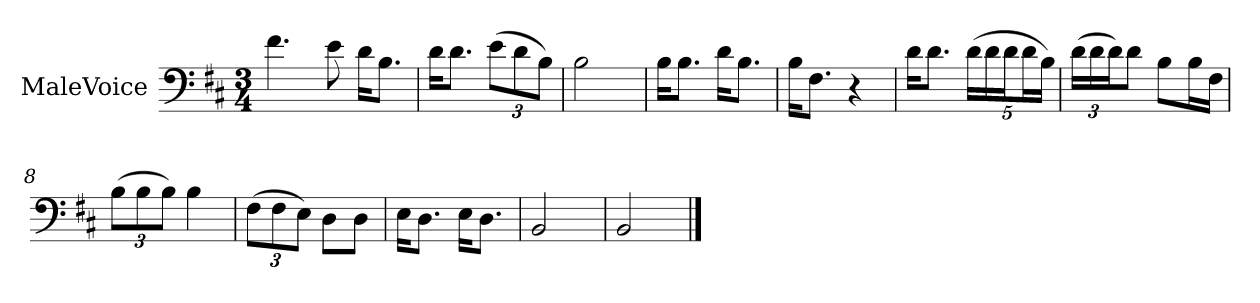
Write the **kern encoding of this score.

**kern
*part1
*staff1
*I"MaleVoice
*clefF4
*k[f#c#]
*M3/4
*MM80
=1
4.f#
8e
16d\KL
8.B\J
=2
16d\KL
8.d\J
(12e\L
12d\
12B\J)
=3
2B
=4
16B\KL
8.B\J
16d\KL
8.B\J
=5
16B\KL
8.F#\J
4r
=6
16d\KL
8.d\J
(20d\LL
20d\
20d\J
20d\L
20B\JJ)
=7
(24d\LL
24d\
24d\J)
8d\J
8B\L
16B\L
16F#\JJ
=8
(12B\L
12B\
12B\J)
4B
=9
(12F#\L
12F#\
12E\J)
8D\L
8D\J
=10
16E\KL
8.D\J
16E\KL
8.D\J
=11
2BB
=12
2BB
==
*-
